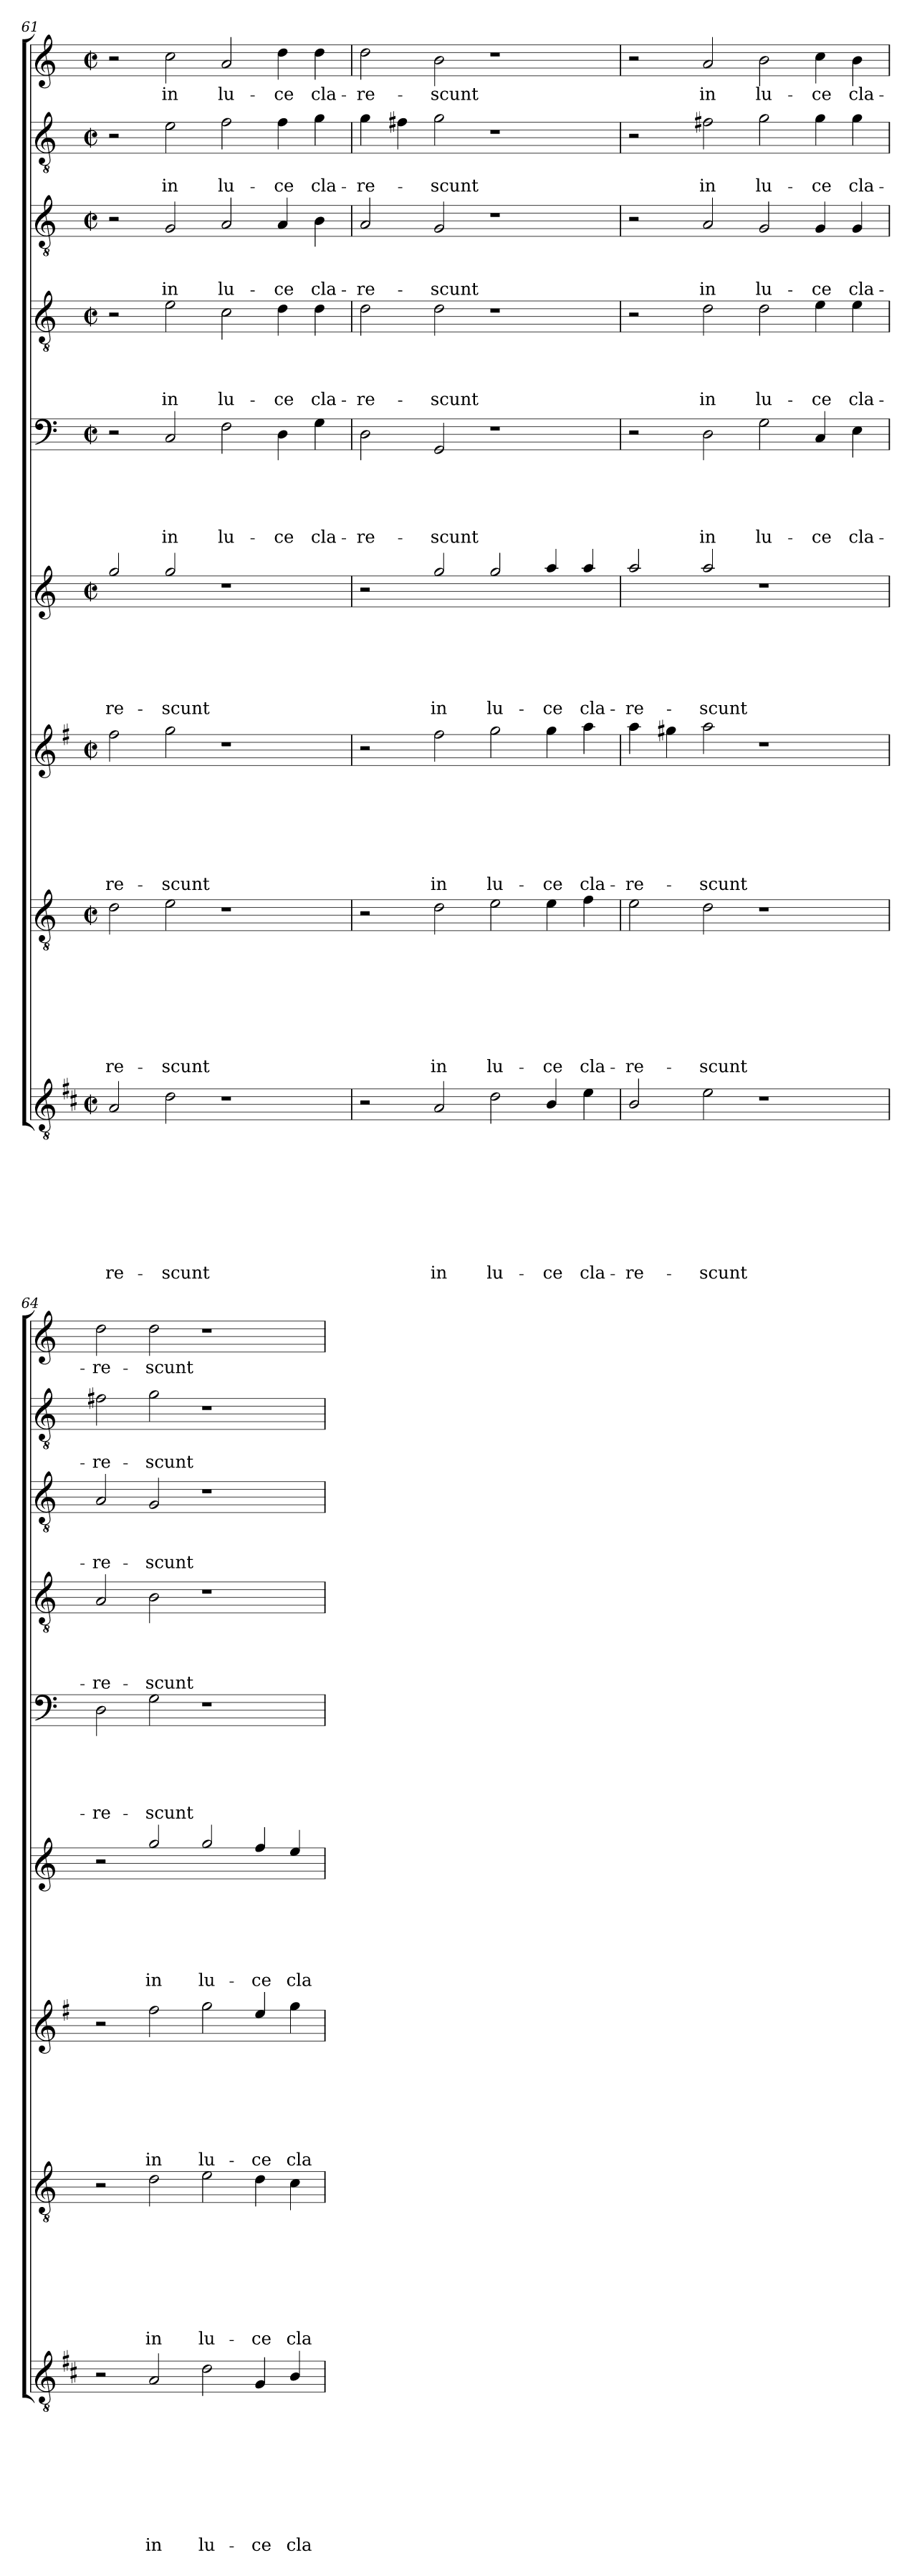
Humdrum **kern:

**kern	**text	**text	**text	**text	**text	**text	**text	**text	**text	**kern	**text	**text	**text	**text	**text	**text	**text	**text	**kern	**text	**text	**text	**text	**text	**text	**text	**kern	**text	**text	**text	**text	**text	**text	**kern	**text	**text	**text	**text	**text	**kern	**text	**text	**text	**text	**kern	**text	**text	**text	**kern	**text	**text	**kern	**text
*part9	*part9	*part9	*part9	*part9	*part9	*part9	*part9	*part9	*part9	*part8	*part8	*part8	*part8	*part8	*part8	*part8	*part8	*part8	*part7	*part7	*part7	*part7	*part7	*part7	*part7	*part7	*part6	*part6	*part6	*part6	*part6	*part6	*part6	*part5	*part5	*part5	*part5	*part5	*part5	*part4	*part4	*part4	*part4	*part4	*part3	*part3	*part3	*part3	*part2	*part2	*part2	*part1	*part1
*staff9	*staff9	*staff9	*staff9	*staff9	*staff9	*staff9	*staff9	*staff9	*staff9	*staff8	*staff8	*staff8	*staff8	*staff8	*staff8	*staff8	*staff8	*staff8	*staff7	*staff7	*staff7	*staff7	*staff7	*staff7	*staff7	*staff7	*staff6	*staff6	*staff6	*staff6	*staff6	*staff6	*staff6	*staff5	*staff5	*staff5	*staff5	*staff5	*staff5	*staff4	*staff4	*staff4	*staff4	*staff4	*staff3	*staff3	*staff3	*staff3	*staff2	*staff2	*staff2	*staff1	*staff1
!!LO:PB:g=z
*clefGv2	*	*	*	*	*	*	*	*	*	*clefGv2	*	*	*	*	*	*	*	*	*clefG2	*	*	*	*	*	*	*	*clefG2	*	*	*	*	*	*	*clefF4	*	*	*	*	*	*clefGv2	*	*	*	*	*clefGv2	*	*	*	*clefGv2	*	*	*clefG2	*
*ITrd1c2	*	*	*	*	*	*	*	*	*	*	*	*	*	*	*	*	*	*	*ITrd4c7	*	*	*	*	*	*	*	*ITrd8c14	*	*	*	*	*	*	*	*	*	*	*	*	*	*	*	*	*	*	*	*	*	*	*	*	*	*
*k[]	*	*	*	*	*	*	*	*	*	*k[]	*	*	*	*	*	*	*	*	*k[]	*	*	*	*	*	*	*	*k[]	*	*	*	*	*	*	*k[]	*	*	*	*	*	*k[]	*	*	*	*	*k[]	*	*	*	*k[]	*	*	*k[]	*
*C:	*	*	*	*	*	*	*	*	*	*C:	*	*	*	*	*	*	*	*	*C:	*	*	*	*	*	*	*	*C:	*	*	*	*	*	*	*C:	*	*	*	*	*	*C:	*	*	*	*	*C:	*	*	*	*C:	*	*	*C:	*
*M2/2	*	*	*	*	*	*	*	*	*	*M2/2	*	*	*	*	*	*	*	*	*M2/2	*	*	*	*	*	*	*	*M2/2	*	*	*	*	*	*	*M2/2	*	*	*	*	*	*M2/2	*	*	*	*	*M2/2	*	*	*	*M2/2	*	*	*M2/2	*
*met(c|)	*	*	*	*	*	*	*	*	*	*met(c|)	*	*	*	*	*	*	*	*	*met(c|)	*	*	*	*	*	*	*	*met(c|)	*	*	*	*	*	*	*met(c|)	*	*	*	*	*	*met(c|)	*	*	*	*	*met(c|)	*	*	*	*met(c|)	*	*	*met(c|)	*
=61	=61	=61	=61	=61	=61	=61	=61	=61	=61	=61	=61	=61	=61	=61	=61	=61	=61	=61	=61	=61	=61	=61	=61	=61	=61	=61	=61	=61	=61	=61	=61	=61	=61	=61	=61	=61	=61	=61	=61	=61	=61	=61	=61	=61	=61	=61	=61	=61	=61	=61	=61	=61	=61
!	!	!	!	!	!	!	!	!	!LO:LY:b	!	!	!	!	!	!	!	!	!LO:LY:b	!	!	!	!	!	!	!	!LO:LY:b	!	!	!	!	!	!	!LO:LY:b	!	!	!	!	!	!	!	!	!	!	!	!	!	!	!	!	!	!	!	!
2G/	.	.	.	.	.	.	.	.	-re-	2d\	.	.	.	.	.	.	.	-re-	2b\	.	.	.	.	.	.	-re-	2g/	.	.	.	.	.	-re-	2r	.	.	.	.	.	2r	.	.	.	.	2r	.	.	.	2r	.	.	2r	.
!	!	!	!	!	!	!	!	!	!LO:LY:b	!	!	!	!	!	!	!	!	!LO:LY:b	!	!	!	!	!	!	!	!LO:LY:b	!	!	!	!	!	!	!LO:LY:b	!	!	!	!	!	!LO:LY:b	!	!	!	!	!LO:LY:b	!	!	!	!LO:LY:b	!	!	!LO:LY:b	!	!LO:LY:b
2c\	.	.	.	.	.	.	.	.	-scunt	2e\	.	.	.	.	.	.	.	-scunt	2cc\	.	.	.	.	.	.	-scunt	2g/	.	.	.	.	.	-scunt	2C/	.	.	.	.	in	2e\	.	.	.	in	2G/	.	.	in	2e\	.	in	2cc\	in
!	!	!	!	!	!	!	!	!	!	!	!	!	!	!	!	!	!	!	!	!	!	!	!	!	!	!	!	!	!	!	!	!	!	!	!	!	!	!	!LO:LY:b	!	!	!	!	!LO:LY:b	!	!	!	!LO:LY:b	!	!	!LO:LY:b	!	!LO:LY:b
1r	.	.	.	.	.	.	.	.	.	1r	.	.	.	.	.	.	.	.	1r	.	.	.	.	.	.	.	1r	.	.	.	.	.	.	2F\	.	.	.	.	lu-	2c\	.	.	.	lu-	2A/	.	.	lu-	2f\	.	lu-	2a/	lu-
!	!	!	!	!	!	!	!	!	!	!	!	!	!	!	!	!	!	!	!	!	!	!	!	!	!	!	!	!	!	!	!	!	!	!	!	!	!	!	!LO:LY:b	!	!	!	!	!LO:LY:b	!	!	!	!LO:LY:b	!	!	!LO:LY:b	!	!LO:LY:b
.	.	.	.	.	.	.	.	.	.	.	.	.	.	.	.	.	.	.	.	.	.	.	.	.	.	.	.	.	.	.	.	.	.	4D\	.	.	.	.	-ce	4d\	.	.	.	-ce	4A/	.	.	-ce	4f\	.	-ce	4dd\	-ce
!	!	!	!	!	!	!	!	!	!	!	!	!	!	!	!	!	!	!	!	!	!	!	!	!	!	!	!	!	!	!	!	!	!	!	!	!	!	!	!LO:LY:b	!	!	!	!	!LO:LY:b	!	!	!	!LO:LY:b	!	!	!LO:LY:b	!	!LO:LY:b
.	.	.	.	.	.	.	.	.	.	.	.	.	.	.	.	.	.	.	.	.	.	.	.	.	.	.	.	.	.	.	.	.	.	4G\	.	.	.	.	cla-	4d\	.	.	.	cla-	4B\	.	.	cla-	4g\	.	cla-	4dd\	cla-
=62	=62	=62	=62	=62	=62	=62	=62	=62	=62	=62	=62	=62	=62	=62	=62	=62	=62	=62	=62	=62	=62	=62	=62	=62	=62	=62	=62	=62	=62	=62	=62	=62	=62	=62	=62	=62	=62	=62	=62	=62	=62	=62	=62	=62	=62	=62	=62	=62	=62	=62	=62	=62	=62
!	!	!	!	!	!	!	!	!	!	!	!	!	!	!	!	!	!	!	!	!	!	!	!	!	!	!	!	!	!	!	!	!	!	!	!	!	!	!	!LO:LY:b	!	!	!	!	!LO:LY:b	!	!	!	!LO:LY:b	!	!	!LO:LY:b	!	!LO:LY:b
2r	.	.	.	.	.	.	.	.	.	2r	.	.	.	.	.	.	.	.	2r	.	.	.	.	.	.	.	2r	.	.	.	.	.	.	2D\	.	.	.	.	-re-	2d\	.	.	.	-re-	2A/	.	.	-re-	4g\	.	-re-	2dd\	-re-
.	.	.	.	.	.	.	.	.	.	.	.	.	.	.	.	.	.	.	.	.	.	.	.	.	.	.	.	.	.	.	.	.	.	.	.	.	.	.	.	.	.	.	.	.	.	.	.	.	4f#X\	.	.	.	.
!	!	!	!	!	!	!	!	!	!LO:LY:b	!	!	!	!	!	!	!	!	!LO:LY:b	!	!	!	!	!	!	!	!LO:LY:b	!	!	!	!	!	!	!LO:LY:b	!	!	!	!	!	!LO:LY:b	!	!	!	!	!LO:LY:b	!	!	!	!LO:LY:b	!	!	!LO:LY:b	!	!LO:LY:b
2G/	.	.	.	.	.	.	.	.	in	2d\	.	.	.	.	.	.	.	in	2b\	.	.	.	.	.	.	in	2g/	.	.	.	.	.	in	2GG/	.	.	.	.	-scunt	2d\	.	.	.	-scunt	2G/	.	.	-scunt	2g\	.	-scunt	2b\	-scunt
!	!	!	!	!	!	!	!	!	!LO:LY:b	!	!	!	!	!	!	!	!	!LO:LY:b	!	!	!	!	!	!	!	!LO:LY:b	!	!	!	!	!	!	!LO:LY:b	!	!	!	!	!	!	!	!	!	!	!	!	!	!	!	!	!	!	!	!
2c\	.	.	.	.	.	.	.	.	lu-	2e\	.	.	.	.	.	.	.	lu-	2cc\	.	.	.	.	.	.	lu-	2g/	.	.	.	.	.	lu-	1r	.	.	.	.	.	1r	.	.	.	.	1r	.	.	.	1r	.	.	1r	.
!	!	!	!	!	!	!	!	!	!LO:LY:b	!	!	!	!	!	!	!	!	!LO:LY:b	!	!	!	!	!	!	!	!LO:LY:b	!	!	!	!	!	!	!LO:LY:b	!	!	!	!	!	!	!	!	!	!	!	!	!	!	!	!	!	!	!	!
4A/	.	.	.	.	.	.	.	.	-ce	4e\	.	.	.	.	.	.	.	-ce	4cc\	.	.	.	.	.	.	-ce	4a/	.	.	.	.	.	-ce	.	.	.	.	.	.	.	.	.	.	.	.	.	.	.	.	.	.	.	.
!	!	!	!	!	!	!	!	!	!LO:LY:b	!	!	!	!	!	!	!	!	!LO:LY:b	!	!	!	!	!	!	!	!LO:LY:b	!	!	!	!	!	!	!LO:LY:b	!	!	!	!	!	!	!	!	!	!	!	!	!	!	!	!	!	!	!	!
4d\	.	.	.	.	.	.	.	.	cla-	4f\	.	.	.	.	.	.	.	cla-	4dd\	.	.	.	.	.	.	cla-	4a/	.	.	.	.	.	cla-	.	.	.	.	.	.	.	.	.	.	.	.	.	.	.	.	.	.	.	.
=63	=63	=63	=63	=63	=63	=63	=63	=63	=63	=63	=63	=63	=63	=63	=63	=63	=63	=63	=63	=63	=63	=63	=63	=63	=63	=63	=63	=63	=63	=63	=63	=63	=63	=63	=63	=63	=63	=63	=63	=63	=63	=63	=63	=63	=63	=63	=63	=63	=63	=63	=63	=63	=63
!	!	!	!	!	!	!	!	!	!LO:LY:b	!	!	!	!	!	!	!	!	!LO:LY:b	!	!	!	!	!	!	!	!LO:LY:b	!	!	!	!	!	!	!LO:LY:b	!	!	!	!	!	!	!	!	!	!	!	!	!	!	!	!	!	!	!	!
2A/	.	.	.	.	.	.	.	.	-re-	2e\	.	.	.	.	.	.	.	-re-	4dd\	.	.	.	.	.	.	-re-	2a/	.	.	.	.	.	-re-	2r	.	.	.	.	.	2r	.	.	.	.	2r	.	.	.	2r	.	.	2r	.
.	.	.	.	.	.	.	.	.	.	.	.	.	.	.	.	.	.	.	4cc#X\	.	.	.	.	.	.	.	.	.	.	.	.	.	.	.	.	.	.	.	.	.	.	.	.	.	.	.	.	.	.	.	.	.	.
!	!	!	!	!	!	!	!	!	!LO:LY:b	!	!	!	!	!	!	!	!	!LO:LY:b	!	!	!	!	!	!	!	!LO:LY:b	!	!	!	!	!	!	!LO:LY:b	!	!	!	!	!	!LO:LY:b	!	!	!	!	!LO:LY:b	!	!	!	!LO:LY:b	!	!	!LO:LY:b	!	!LO:LY:b
2d\	.	.	.	.	.	.	.	.	-scunt	2d\	.	.	.	.	.	.	.	-scunt	2dd\	.	.	.	.	.	.	-scunt	2a/	.	.	.	.	.	-scunt	2D\	.	.	.	.	in	2d\	.	.	.	in	2A/	.	.	in	2f#X\	.	in	2a/	in
!	!	!	!	!	!	!	!	!	!	!	!	!	!	!	!	!	!	!	!	!	!	!	!	!	!	!	!	!	!	!	!	!	!	!	!	!	!	!	!LO:LY:b	!	!	!	!	!LO:LY:b	!	!	!	!LO:LY:b	!	!	!LO:LY:b	!	!LO:LY:b
1r	.	.	.	.	.	.	.	.	.	1r	.	.	.	.	.	.	.	.	1r	.	.	.	.	.	.	.	1r	.	.	.	.	.	.	2G\	.	.	.	.	lu-	2d\	.	.	.	lu-	2G/	.	.	lu-	2g\	.	lu-	2b\	lu-
!	!	!	!	!	!	!	!	!	!	!	!	!	!	!	!	!	!	!	!	!	!	!	!	!	!	!	!	!	!	!	!	!	!	!	!	!	!	!	!LO:LY:b	!	!	!	!	!LO:LY:b	!	!	!	!LO:LY:b	!	!	!LO:LY:b	!	!LO:LY:b
.	.	.	.	.	.	.	.	.	.	.	.	.	.	.	.	.	.	.	.	.	.	.	.	.	.	.	.	.	.	.	.	.	.	4C/	.	.	.	.	-ce	4e\	.	.	.	-ce	4G/	.	.	-ce	4g\	.	-ce	4cc\	-ce
!	!	!	!	!	!	!	!	!	!	!	!	!	!	!	!	!	!	!	!	!	!	!	!	!	!	!	!	!	!	!	!	!	!	!	!	!	!	!	!LO:LY:b	!	!	!	!	!LO:LY:b	!	!	!	!LO:LY:b	!	!	!LO:LY:b	!	!LO:LY:b
.	.	.	.	.	.	.	.	.	.	.	.	.	.	.	.	.	.	.	.	.	.	.	.	.	.	.	.	.	.	.	.	.	.	4E\	.	.	.	.	cla-	4e\	.	.	.	cla-	4G/	.	.	cla-	4g\	.	cla-	4b\	cla-
=64	=64	=64	=64	=64	=64	=64	=64	=64	=64	=64	=64	=64	=64	=64	=64	=64	=64	=64	=64	=64	=64	=64	=64	=64	=64	=64	=64	=64	=64	=64	=64	=64	=64	=64	=64	=64	=64	=64	=64	=64	=64	=64	=64	=64	=64	=64	=64	=64	=64	=64	=64	=64	=64
!	!	!	!	!	!	!	!	!	!	!	!	!	!	!	!	!	!	!	!	!	!	!	!	!	!	!	!	!	!	!	!	!	!	!	!	!	!	!	!LO:LY:b	!	!	!	!	!LO:LY:b	!	!	!	!LO:LY:b	!	!	!LO:LY:b	!	!LO:LY:b
2r	.	.	.	.	.	.	.	.	.	2r	.	.	.	.	.	.	.	.	2r	.	.	.	.	.	.	.	2r	.	.	.	.	.	.	2D\	.	.	.	.	-re-	2A/	.	.	.	-re-	2A/	.	.	-re-	2f#X\	.	-re-	2dd\	-re-
!	!	!	!	!	!	!	!	!	!LO:LY:b	!	!	!	!	!	!	!	!	!LO:LY:b	!	!	!	!	!	!	!	!LO:LY:b	!	!	!	!	!	!	!LO:LY:b	!	!	!	!	!	!LO:LY:b	!	!	!	!	!LO:LY:b	!	!	!	!LO:LY:b	!	!	!LO:LY:b	!	!LO:LY:b
2G/	.	.	.	.	.	.	.	.	in	2d\	.	.	.	.	.	.	.	in	2b\	.	.	.	.	.	.	in	2g/	.	.	.	.	.	in	2G\	.	.	.	.	-scunt	2B\	.	.	.	-scunt	2G/	.	.	-scunt	2g\	.	-scunt	2dd\	-scunt
!	!	!	!	!	!	!	!	!	!LO:LY:b	!	!	!	!	!	!	!	!	!LO:LY:b	!	!	!	!	!	!	!	!LO:LY:b	!	!	!	!	!	!	!LO:LY:b	!	!	!	!	!	!	!	!	!	!	!	!	!	!	!	!	!	!	!	!
2c\	.	.	.	.	.	.	.	.	lu-	2e\	.	.	.	.	.	.	.	lu-	2cc\	.	.	.	.	.	.	lu-	2g/	.	.	.	.	.	lu-	1r	.	.	.	.	.	1r	.	.	.	.	1r	.	.	.	1r	.	.	1r	.
!	!	!	!	!	!	!	!	!	!LO:LY:b	!	!	!	!	!	!	!	!	!LO:LY:b	!	!	!	!	!	!	!	!LO:LY:b	!	!	!	!	!	!	!LO:LY:b	!	!	!	!	!	!	!	!	!	!	!	!	!	!	!	!	!	!	!	!
4F/	.	.	.	.	.	.	.	.	-ce	4d\	.	.	.	.	.	.	.	-ce	4a/	.	.	.	.	.	.	-ce	4f/	.	.	.	.	.	-ce	.	.	.	.	.	.	.	.	.	.	.	.	.	.	.	.	.	.	.	.
!	!	!	!	!	!	!	!	!	!LO:LY:b	!	!	!	!	!	!	!	!	!LO:LY:b	!	!	!	!	!	!	!	!LO:LY:b	!	!	!	!	!	!	!LO:LY:b	!	!	!	!	!	!	!	!	!	!	!	!	!	!	!	!	!	!	!	!
4A/	.	.	.	.	.	.	.	.	cla-	4c\	.	.	.	.	.	.	.	cla-	4cc\	.	.	.	.	.	.	cla-	4e/	.	.	.	.	.	cla-	.	.	.	.	.	.	.	.	.	.	.	.	.	.	.	.	.	.	.	.
=	=	=	=	=	=	=	=	=	=	=	=	=	=	=	=	=	=	=	=	=	=	=	=	=	=	=	=	=	=	=	=	=	=	=	=	=	=	=	=	=	=	=	=	=	=	=	=	=	=	=	=	=	=
*-	*-	*-	*-	*-	*-	*-	*-	*-	*-	*-	*-	*-	*-	*-	*-	*-	*-	*-	*-	*-	*-	*-	*-	*-	*-	*-	*-	*-	*-	*-	*-	*-	*-	*-	*-	*-	*-	*-	*-	*-	*-	*-	*-	*-	*-	*-	*-	*-	*-	*-	*-	*-	*-
